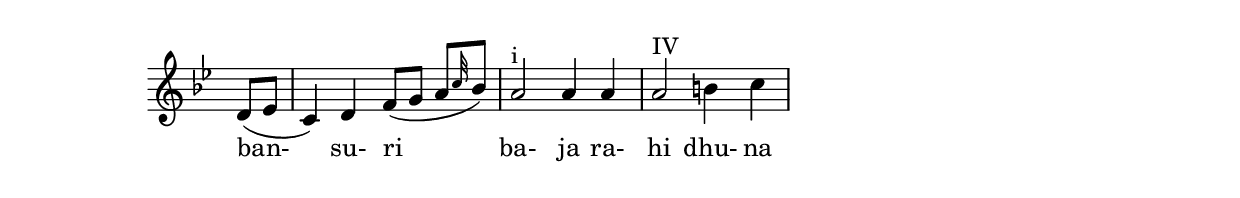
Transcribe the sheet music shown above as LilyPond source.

#(ly:set-option 'midi-extension "mid")
\version "2.12.3"
\include "english.ly"
\header{ 
title = ""
composer = ""
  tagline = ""  % removed 
}
%{
 Key: D
Mode: phrygian          

                                i            IV         . 
         3              n       +            2         DSnDn
1)|: (Sr | n) S   (gm <P  d)> | P - P  P   | P - D    n     |
           .
      ban-    su-  ri          ba- ja ra-   hi  dhu- na 
 %}
  
melody = {
\once \override Staff.TimeSignature #'stencil = ##f
\clef treble
\key c \phrygian
\autoBeamOn  
\cadenzaOn
\bar "|:" c'8[(  df'8]  \bar "|" bf4)  c'4  ef'8[(  f'8]  \afterGrace g'8[ { bf'32 }  af'8])  \bar "|" g'2^"i"   g'4  g'4  \bar "|" g'2^"IV"   a'4  bf'4  \bar "|"
}

text = \lyricmode {
  ban- su- ri ba- ja ra- hi dhu- na
}

\score{
\transpose c' d'
<<
  \new Voice = "one" {
    \melody
  }
  \new Lyrics \lyricsto "one" \text
>>
\layout {
  \context {
       \Score
    \remove "Bar_number_engraver"
  } 
  }
\midi { 
  \context {
    \Score
    tempoWholesPerMinute = #(ly:make-moment 200 4)
   }
 }
}
